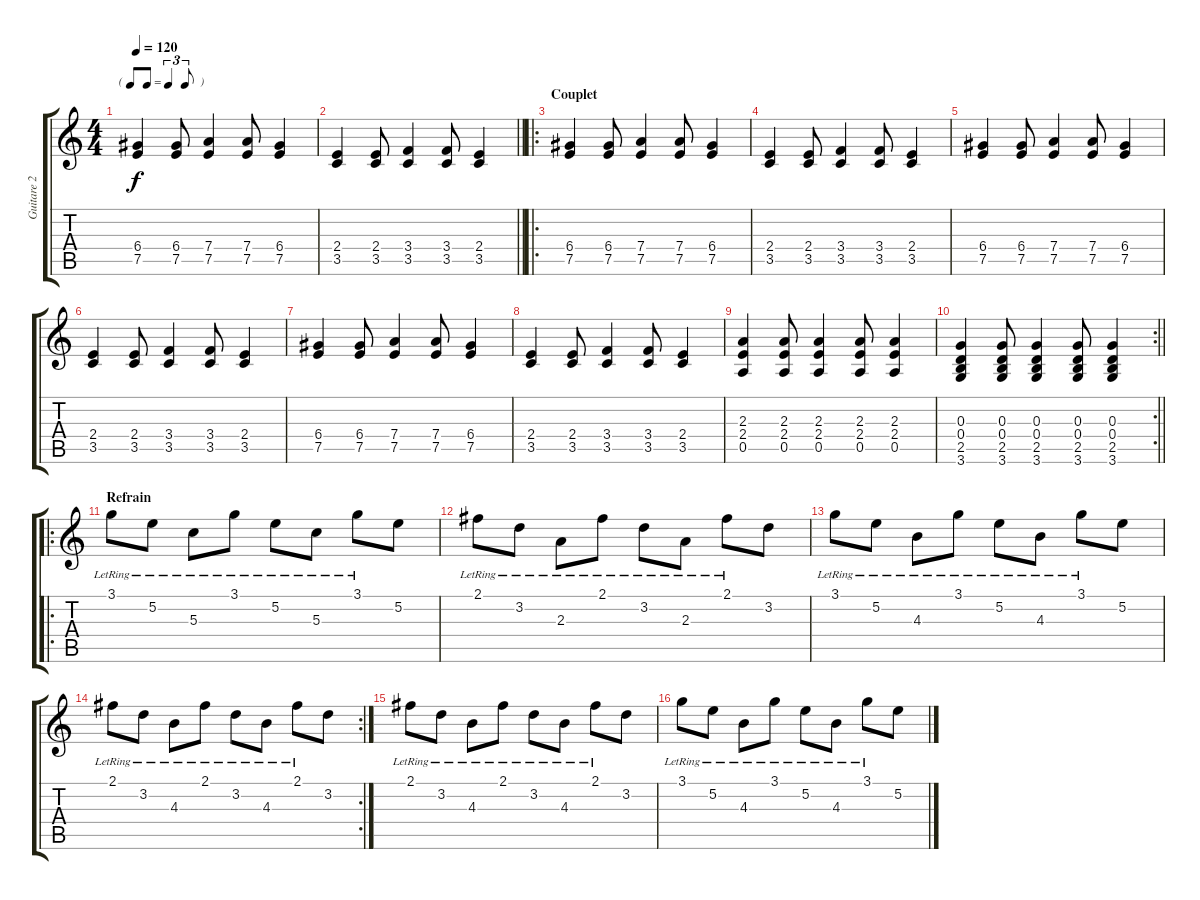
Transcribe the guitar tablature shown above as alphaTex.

\track ("Guitare 2" "Guitare 2") {instrument electricguitarclean}
\staff {score tabs}
\tuning (E4 B3 G3 D3 A2 E2) {hide}
\ts (4 4)
\tf triplet8th
\tempo 120
\clef g2
\ks c
(6.4 7.5).4{dy f instrument electricguitarclean} (6.4 7.5).8 (7.4 7.5).4 (7.4 7.5).8 (6.4 7.5).4 |
\barLineRight lightlight
(2.4 3.5).4 (2.4 3.5).8 (3.4 3.5).4 (3.4 3.5).8 (2.4 3.5).4 |
\ro
\section ("" "Couplet")
(6.4 7.5).4 (6.4 7.5).8 (7.4 7.5).4 (7.4 7.5).8 (6.4 7.5).4 |
(2.4 3.5).4 (2.4 3.5).8 (3.4 3.5).4 (3.4 3.5).8 (2.4 3.5).4 |
(6.4 7.5).4 (6.4 7.5).8 (7.4 7.5).4 (7.4 7.5).8 (6.4 7.5).4 |
(2.4 3.5).4 (2.4 3.5).8 (3.4 3.5).4 (3.4 3.5).8 (2.4 3.5).4 |
(6.4 7.5).4 (6.4 7.5).8 (7.4 7.5).4 (7.4 7.5).8 (6.4 7.5).4 |
(2.4 3.5).4 (2.4 3.5).8 (3.4 3.5).4 (3.4 3.5).8 (2.4 3.5).4 |
(2.3 2.4 0.5).4 (2.3 2.4 0.5).8 (2.3 2.4 0.5).4 (2.3 2.4 0.5).8 (2.3 2.4 0.5).4 |
\rc 2
\barLineRight lightlight
(0.3 0.4 2.5 3.6).4 (0.3 0.4 2.5 3.6).8 (0.3 0.4 2.5 3.6).4 (0.3 0.4 2.5 3.6).8 (0.3 0.4 2.5 3.6).4 |
\ro
\section ("" "Refrain")
3.1{lr}.8 5.2{lr}.8 5.3{lr}.8 3.1{lr}.8 5.2{lr}.8 5.3{lr}.8 3.1{lr}.8 5.2.8 |
2.1{lr}.8 3.2{lr}.8 2.3{lr}.8 2.1{lr}.8 3.2{lr}.8 2.3{lr}.8 2.1{lr}.8 3.2.8 |
3.1{lr}.8 5.2{lr}.8 4.3{lr}.8 3.1{lr}.8 5.2{lr}.8 4.3{lr}.8 3.1{lr}.8 5.2.8 |
\rc 2
2.1{lr}.8 3.2{lr}.8 4.3{lr}.8 2.1{lr}.8 3.2{lr}.8 4.3{lr}.8 2.1{lr}.8 3.2.8 |
2.1{lr}.8 3.2{lr}.8 4.3{lr}.8 2.1{lr}.8 3.2{lr}.8 4.3{lr}.8 2.1{lr}.8 3.2.8 |
3.1{lr}.8 5.2{lr}.8 4.3{lr}.8 3.1{lr}.8 5.2{lr}.8 4.3{lr}.8 3.1{lr}.8 5.2.8
